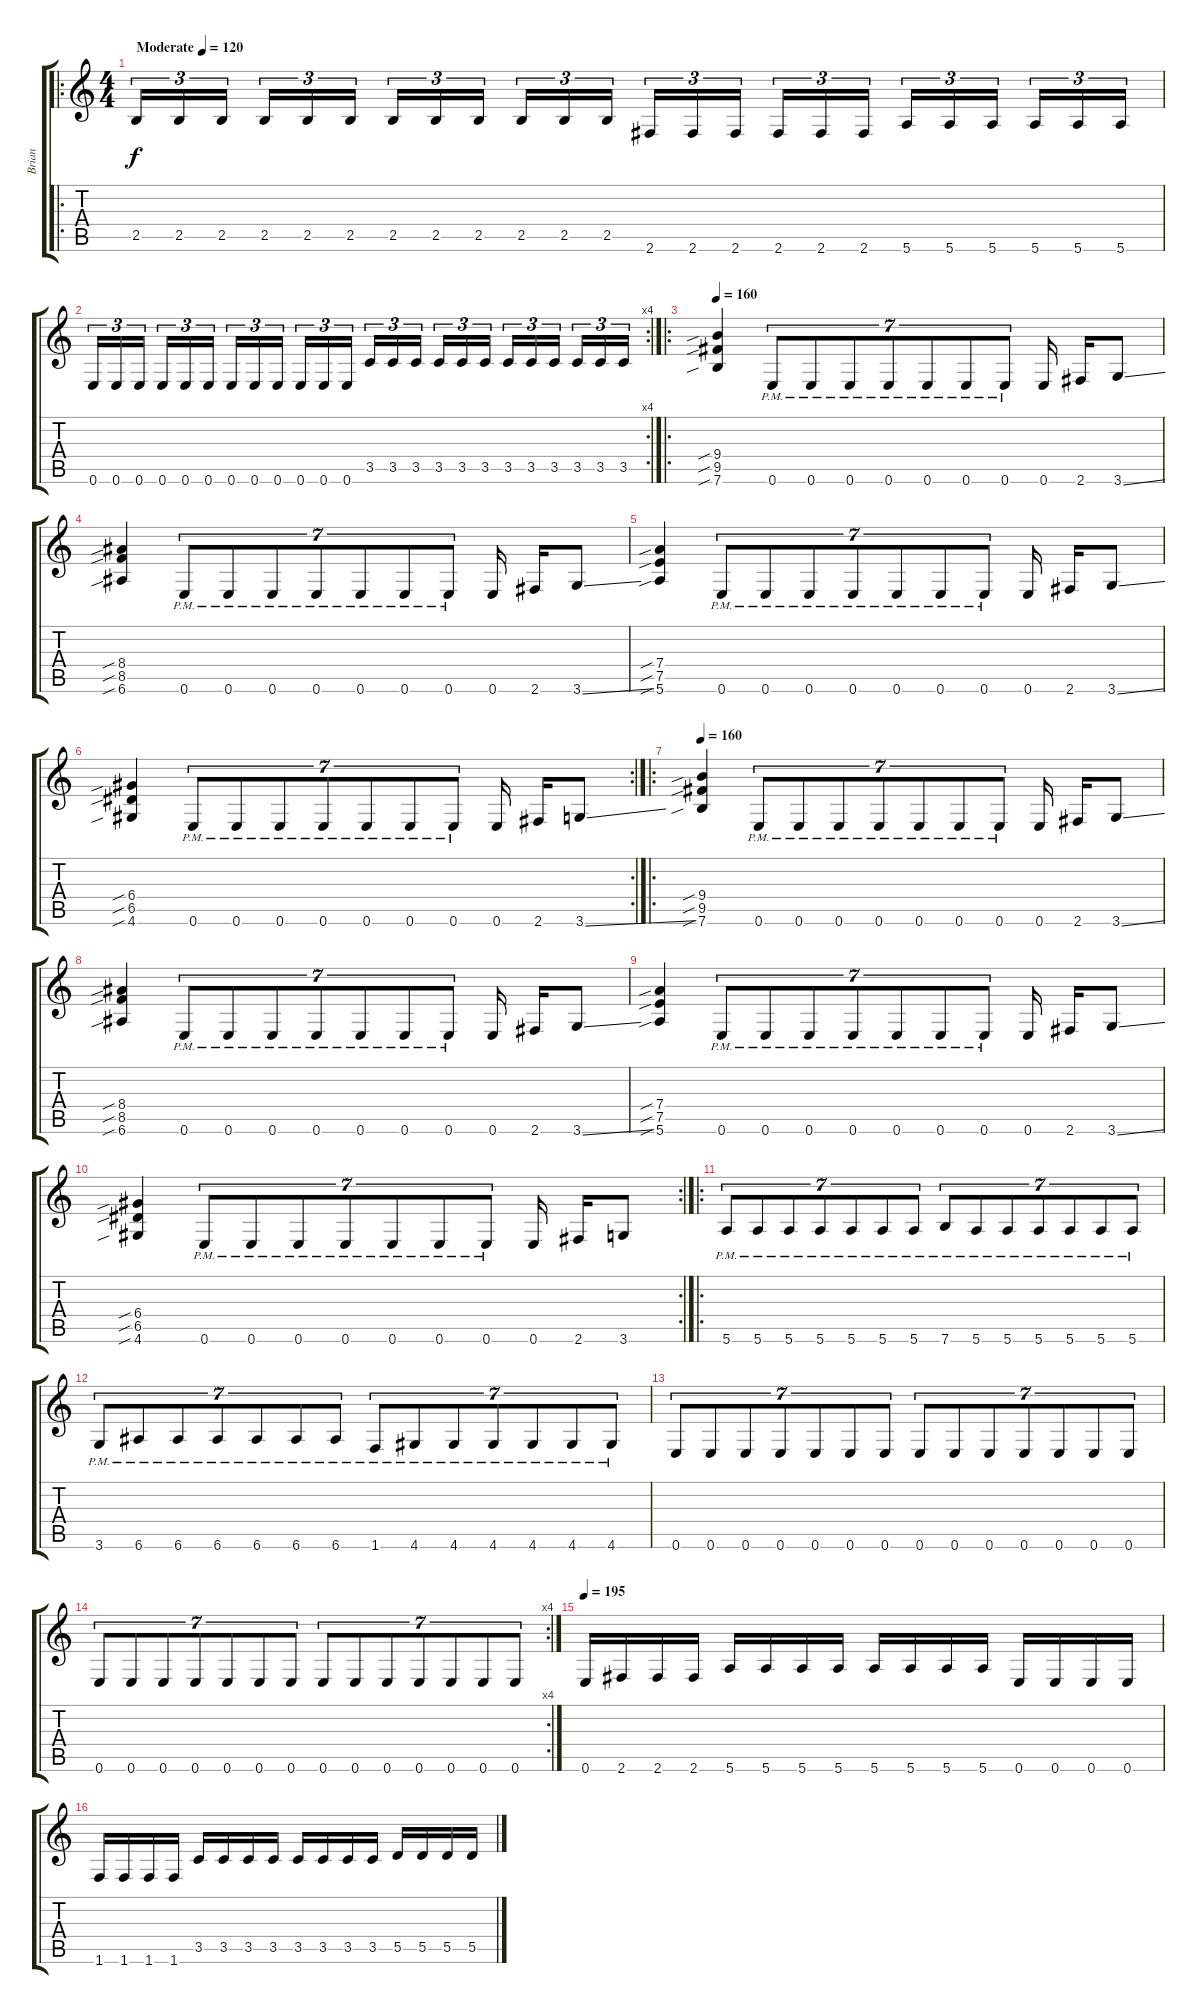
\track ("Brian" "Brian") {instrument distortionguitar}
\staff {score tabs}
\tuning (E4 B3 G3 D3 A2 E2) {hide}
\ro
\ts (4 4)
\tempo (120 "Moderate")
\clef g2
\ks c
2.5.16{tu (3 2) dy f instrument distortionguitar} 2.5.16{tu (3 2)} 2.5.16{tu (3 2) beam splitsecondary} 2.5.16{tu (3 2)} 2.5.16{tu (3 2)} 2.5.16{tu (3 2)} 2.5.16{tu (3 2)} 2.5.16{tu (3 2)} 2.5.16{tu (3 2) beam splitsecondary} 2.5.16{tu (3 2)} 2.5.16{tu (3 2)} 2.5.16{tu (3 2)} 2.6.16{tu (3 2)} 2.6.16{tu (3 2)} 2.6.16{tu (3 2) beam splitsecondary} 2.6.16{tu (3 2)} 2.6.16{tu (3 2)} 2.6.16{tu (3 2)} 5.6.16{tu (3 2)} 5.6.16{tu (3 2)} 5.6.16{tu (3 2) beam splitsecondary} 5.6.16{tu (3 2)} 5.6.16{tu (3 2)} 5.6.16{tu (3 2)} |
\rc 4
0.6.16{tu (3 2)} 0.6.16{tu (3 2)} 0.6.16{tu (3 2) beam splitsecondary} 0.6.16{tu (3 2)} 0.6.16{tu (3 2)} 0.6.16{tu (3 2)} 0.6.16{tu (3 2)} 0.6.16{tu (3 2)} 0.6.16{tu (3 2) beam splitsecondary} 0.6.16{tu (3 2)} 0.6.16{tu (3 2)} 0.6.16{tu (3 2)} 3.5.16{tu (3 2)} 3.5.16{tu (3 2)} 3.5.16{tu (3 2) beam splitsecondary} 3.5.16{tu (3 2)} 3.5.16{tu (3 2)} 3.5.16{tu (3 2)} 3.5.16{tu (3 2)} 3.5.16{tu (3 2)} 3.5.16{tu (3 2) beam splitsecondary} 3.5.16{tu (3 2)} 3.5.16{tu (3 2)} 3.5.16{tu (3 2)} |
\ro
\tempo 160
(9.4{sib} 9.5{sib} 7.6{sib}).4 0.6{pm}.8{tu (7 4)} 0.6{pm}.8{tu (7 4)} 0.6{pm}.8{tu (7 4)} 0.6{pm}.8{tu (7 4)} 0.6{pm}.8{tu (7 4)} 0.6{pm}.8{tu (7 4)} 0.6{pm}.8{tu (7 4)} 0.6.16 2.6.16 3.6{ss}.8 |
(8.4{sib} 8.5{sib} 6.6{sib}).4 0.6{pm}.8{tu (7 4)} 0.6{pm}.8{tu (7 4)} 0.6{pm}.8{tu (7 4)} 0.6{pm}.8{tu (7 4)} 0.6{pm}.8{tu (7 4)} 0.6{pm}.8{tu (7 4)} 0.6{pm}.8{tu (7 4)} 0.6.16 2.6.16 3.6{ss}.8 |
(7.4{sib} 7.5{sib} 5.6{sib}).4 0.6{pm}.8{tu (7 4)} 0.6{pm}.8{tu (7 4)} 0.6{pm}.8{tu (7 4)} 0.6{pm}.8{tu (7 4)} 0.6{pm}.8{tu (7 4)} 0.6{pm}.8{tu (7 4)} 0.6{pm}.8{tu (7 4)} 0.6.16 2.6.16 3.6{ss}.8 |
\rc 2
(6.4{sib} 6.5{sib} 4.6{sib}).4 0.6{pm}.8{tu (7 4)} 0.6{pm}.8{tu (7 4)} 0.6{pm}.8{tu (7 4)} 0.6{pm}.8{tu (7 4)} 0.6{pm}.8{tu (7 4)} 0.6{pm}.8{tu (7 4)} 0.6{pm}.8{tu (7 4)} 0.6.16 2.6.16 3.6{ss}.8 |
\ro
\tempo 160
(9.4{sib} 9.5{sib} 7.6{sib}).4 0.6{pm}.8{tu (7 4)} 0.6{pm}.8{tu (7 4)} 0.6{pm}.8{tu (7 4)} 0.6{pm}.8{tu (7 4)} 0.6{pm}.8{tu (7 4)} 0.6{pm}.8{tu (7 4)} 0.6{pm}.8{tu (7 4)} 0.6.16 2.6.16 3.6{ss}.8 |
(8.4{sib} 8.5{sib} 6.6{sib}).4 0.6{pm}.8{tu (7 4)} 0.6{pm}.8{tu (7 4)} 0.6{pm}.8{tu (7 4)} 0.6{pm}.8{tu (7 4)} 0.6{pm}.8{tu (7 4)} 0.6{pm}.8{tu (7 4)} 0.6{pm}.8{tu (7 4)} 0.6.16 2.6.16 3.6{ss}.8 |
(7.4{sib} 7.5{sib} 5.6{sib}).4 0.6{pm}.8{tu (7 4)} 0.6{pm}.8{tu (7 4)} 0.6{pm}.8{tu (7 4)} 0.6{pm}.8{tu (7 4)} 0.6{pm}.8{tu (7 4)} 0.6{pm}.8{tu (7 4)} 0.6{pm}.8{tu (7 4)} 0.6.16 2.6.16 3.6{ss}.8 |
\rc 2
(6.4{sib} 6.5{sib} 4.6{sib}).4 0.6{pm}.8{tu (7 4)} 0.6{pm}.8{tu (7 4)} 0.6{pm}.8{tu (7 4)} 0.6{pm}.8{tu (7 4)} 0.6{pm}.8{tu (7 4)} 0.6{pm}.8{tu (7 4)} 0.6{pm}.8{tu (7 4)} 0.6.16 2.6.16 3.6.8 |
\ro
5.6{pm}.8{tu (7 4)} 5.6{pm}.8{tu (7 4)} 5.6{pm}.8{tu (7 4)} 5.6{pm}.8{tu (7 4)} 5.6{pm}.8{tu (7 4)} 5.6{pm}.8{tu (7 4)} 5.6{pm}.8{tu (7 4)} 7.6{pm}.8{tu (7 4)} 5.6{pm}.8{tu (7 4)} 5.6{pm}.8{tu (7 4)} 5.6{pm}.8{tu (7 4)} 5.6{pm}.8{tu (7 4)} 5.6{pm}.8{tu (7 4)} 5.6{pm}.8{tu (7 4)} |
3.6{pm}.8{tu (7 4)} 6.6{pm}.8{tu (7 4)} 6.6{pm}.8{tu (7 4)} 6.6{pm}.8{tu (7 4)} 6.6{pm}.8{tu (7 4)} 6.6{pm}.8{tu (7 4)} 6.6{pm}.8{tu (7 4)} 1.6{pm}.8{tu (7 4)} 4.6{pm}.8{tu (7 4)} 4.6{pm}.8{tu (7 4)} 4.6{pm}.8{tu (7 4)} 4.6{pm}.8{tu (7 4)} 4.6{pm}.8{tu (7 4)} 4.6{pm}.8{tu (7 4)} |
0.6.8{tu (7 4)} 0.6.8{tu (7 4)} 0.6.8{tu (7 4)} 0.6.8{tu (7 4)} 0.6.8{tu (7 4)} 0.6.8{tu (7 4)} 0.6.8{tu (7 4)} 0.6.8{tu (7 4)} 0.6.8{tu (7 4)} 0.6.8{tu (7 4)} 0.6.8{tu (7 4)} 0.6.8{tu (7 4)} 0.6.8{tu (7 4)} 0.6.8{tu (7 4)} |
\rc 4
0.6.8{tu (7 4)} 0.6.8{tu (7 4)} 0.6.8{tu (7 4)} 0.6.8{tu (7 4)} 0.6.8{tu (7 4)} 0.6.8{tu (7 4)} 0.6.8{tu (7 4)} 0.6.8{tu (7 4)} 0.6.8{tu (7 4)} 0.6.8{tu (7 4)} 0.6.8{tu (7 4)} 0.6.8{tu (7 4)} 0.6.8{tu (7 4)} 0.6.8{tu (7 4)} |
\tempo 195
0.6.16 2.6.16 2.6.16 2.6.16 5.6.16 5.6.16 5.6.16 5.6.16 5.6.16 5.6.16 5.6.16 5.6.16 0.6.16 0.6.16 0.6.16 0.6.16 |
1.6.16 1.6.16 1.6.16 1.6.16 3.5.16 3.5.16 3.5.16 3.5.16 3.5.16 3.5.16 3.5.16 3.5.16 5.5.16 5.5.16 5.5.16 5.5.16
